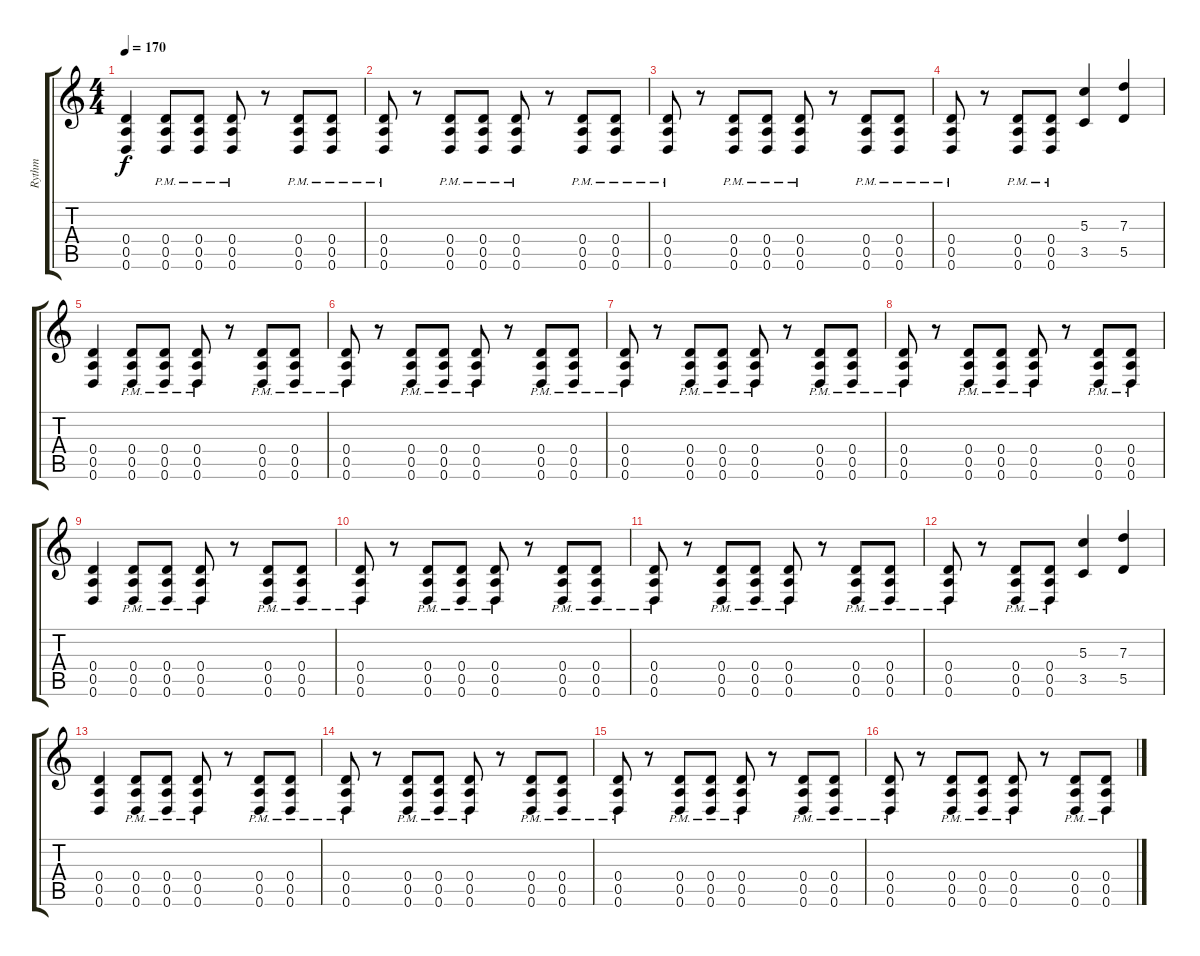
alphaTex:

\track ("Rythm" "Rythm") {instrument distortionguitar}
\staff {score tabs}
\tuning (E4 B3 G3 D3 A2 D2) {hide}
\ts (4 4)
\tempo 170
\clef g2
\ks c
(0.4 0.5 0.6).4{dy f} (0.4{pm} 0.5{pm} 0.6{pm}).8 (0.4{pm} 0.5{pm} 0.6{pm}).8 (0.4{pm} 0.5{pm} 0.6{pm}).8 r.8 (0.4{pm} 0.5{pm} 0.6{pm}).8 (0.4{pm} 0.5{pm} 0.6{pm}).8 |
(0.4{pm} 0.5{pm} 0.6{pm}).8 r.8 (0.4{pm} 0.5{pm} 0.6{pm}).8 (0.4{pm} 0.5{pm} 0.6{pm}).8 (0.4{pm} 0.5{pm} 0.6{pm}).8 r.8 (0.4{pm} 0.5{pm} 0.6{pm}).8 (0.4{pm} 0.5{pm} 0.6{pm}).8 |
(0.4{pm} 0.5{pm} 0.6{pm}).8 r.8 (0.4{pm} 0.5{pm} 0.6{pm}).8 (0.4{pm} 0.5{pm} 0.6{pm}).8 (0.4{pm} 0.5{pm} 0.6{pm}).8 r.8 (0.4{pm} 0.5{pm} 0.6{pm}).8 (0.4{pm} 0.5{pm} 0.6{pm}).8 |
(0.4{pm} 0.5{pm} 0.6{pm}).8 r.8 (0.4{pm} 0.5{pm} 0.6{pm}).8 (0.4{pm} 0.5{pm} 0.6{pm}).8 (5.3 3.5).4 (7.3 5.5).4 |
(0.4 0.5 0.6).4 (0.4{pm} 0.5{pm} 0.6{pm}).8 (0.4{pm} 0.5{pm} 0.6{pm}).8 (0.4{pm} 0.5{pm} 0.6{pm}).8 r.8 (0.4{pm} 0.5{pm} 0.6{pm}).8 (0.4{pm} 0.5{pm} 0.6{pm}).8 |
(0.4{pm} 0.5{pm} 0.6{pm}).8 r.8 (0.4{pm} 0.5{pm} 0.6{pm}).8 (0.4{pm} 0.5{pm} 0.6{pm}).8 (0.4{pm} 0.5{pm} 0.6{pm}).8 r.8 (0.4{pm} 0.5{pm} 0.6{pm}).8 (0.4{pm} 0.5{pm} 0.6{pm}).8 |
(0.4{pm} 0.5{pm} 0.6{pm}).8 r.8 (0.4{pm} 0.5{pm} 0.6{pm}).8 (0.4{pm} 0.5{pm} 0.6{pm}).8 (0.4{pm} 0.5{pm} 0.6{pm}).8 r.8 (0.4{pm} 0.5{pm} 0.6{pm}).8 (0.4{pm} 0.5{pm} 0.6{pm}).8 |
(0.4{pm} 0.5{pm} 0.6{pm}).8 r.8 (0.4{pm} 0.5{pm} 0.6{pm}).8 (0.4{pm} 0.5{pm} 0.6{pm}).8 (0.4{pm} 0.5{pm} 0.6{pm}).8 r.8 (0.4{pm} 0.5{pm} 0.6{pm}).8 (0.4{pm} 0.5{pm} 0.6{pm}).8 |
(0.4 0.5 0.6).4 (0.4{pm} 0.5{pm} 0.6{pm}).8 (0.4{pm} 0.5{pm} 0.6{pm}).8 (0.4{pm} 0.5{pm} 0.6{pm}).8 r.8 (0.4{pm} 0.5{pm} 0.6{pm}).8 (0.4{pm} 0.5{pm} 0.6{pm}).8 |
(0.4{pm} 0.5{pm} 0.6{pm}).8 r.8 (0.4{pm} 0.5{pm} 0.6{pm}).8 (0.4{pm} 0.5{pm} 0.6{pm}).8 (0.4{pm} 0.5{pm} 0.6{pm}).8 r.8 (0.4{pm} 0.5{pm} 0.6{pm}).8 (0.4{pm} 0.5{pm} 0.6{pm}).8 |
(0.4{pm} 0.5{pm} 0.6{pm}).8 r.8 (0.4{pm} 0.5{pm} 0.6{pm}).8 (0.4{pm} 0.5{pm} 0.6{pm}).8 (0.4{pm} 0.5{pm} 0.6{pm}).8 r.8 (0.4{pm} 0.5{pm} 0.6{pm}).8 (0.4{pm} 0.5{pm} 0.6{pm}).8 |
(0.4{pm} 0.5{pm} 0.6{pm}).8 r.8 (0.4{pm} 0.5{pm} 0.6{pm}).8 (0.4{pm} 0.5{pm} 0.6{pm}).8 (5.3 3.5).4 (7.3 5.5).4 |
(0.4 0.5 0.6).4 (0.4{pm} 0.5{pm} 0.6{pm}).8 (0.4{pm} 0.5{pm} 0.6{pm}).8 (0.4{pm} 0.5{pm} 0.6{pm}).8 r.8 (0.4{pm} 0.5{pm} 0.6{pm}).8 (0.4{pm} 0.5{pm} 0.6{pm}).8 |
(0.4{pm} 0.5{pm} 0.6{pm}).8 r.8 (0.4{pm} 0.5{pm} 0.6{pm}).8 (0.4{pm} 0.5{pm} 0.6{pm}).8 (0.4{pm} 0.5{pm} 0.6{pm}).8 r.8 (0.4{pm} 0.5{pm} 0.6{pm}).8 (0.4{pm} 0.5{pm} 0.6{pm}).8 |
(0.4{pm} 0.5{pm} 0.6{pm}).8 r.8 (0.4{pm} 0.5{pm} 0.6{pm}).8 (0.4{pm} 0.5{pm} 0.6{pm}).8 (0.4{pm} 0.5{pm} 0.6{pm}).8 r.8 (0.4{pm} 0.5{pm} 0.6{pm}).8 (0.4{pm} 0.5{pm} 0.6{pm}).8 |
(0.4{pm} 0.5{pm} 0.6{pm}).8 r.8 (0.4{pm} 0.5{pm} 0.6{pm}).8 (0.4{pm} 0.5{pm} 0.6{pm}).8 (0.4{pm} 0.5{pm} 0.6{pm}).8 r.8 (0.4{pm} 0.5{pm} 0.6{pm}).8 (0.4{pm} 0.5{pm} 0.6{pm}).8
